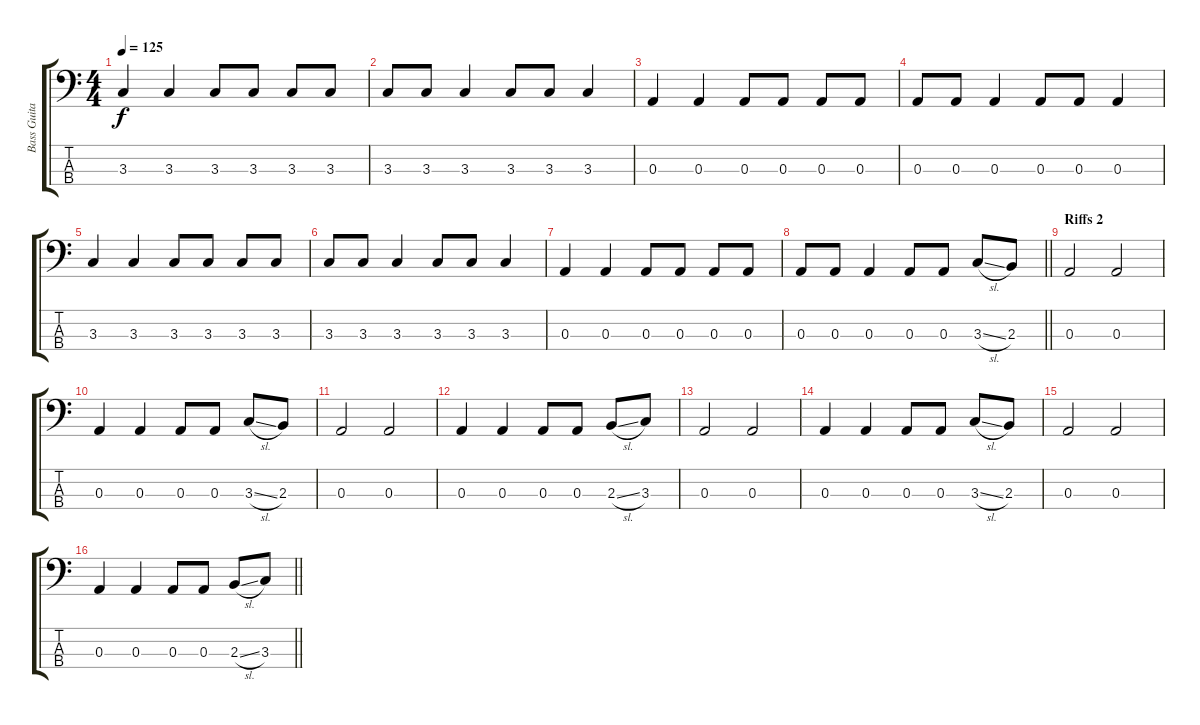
\track ("Bass Guitar " "Bass Guita") {instrument electricbassfinger}
\staff {score tabs}
\tuning (G2 D2 A1 E1) {hide}
\ts (4 4)
\tempo 125
\clef f4
\ks c
3.3.4{dy f} 3.3.4 3.3.8 3.3.8 3.3.8 3.3.8 |
3.3.8 3.3.8 3.3.4 3.3.8 3.3.8 3.3.4 |
0.3.4 0.3.4 0.3.8 0.3.8 0.3.8 0.3.8 |
0.3.8 0.3.8 0.3.4 0.3.8 0.3.8 0.3.4 |
3.3.4 3.3.4 3.3.8 3.3.8 3.3.8 3.3.8 |
3.3.8 3.3.8 3.3.4 3.3.8 3.3.8 3.3.4 |
0.3.4 0.3.4 0.3.8 0.3.8 0.3.8 0.3.8 |
\barLineRight lightlight
0.3.8 0.3.8 0.3.4 0.3.8 0.3.8 3.3{sl}.8 2.3.8 |
\section ("" "Riffs 2 ")
0.3.2 0.3.2 |
0.3.4 0.3.4 0.3.8 0.3.8 3.3{sl}.8 2.3.8 |
0.3.2 0.3.2 |
0.3.4 0.3.4 0.3.8 0.3.8 2.3{sl}.8 3.3.8 |
0.3.2 0.3.2 |
0.3.4 0.3.4 0.3.8 0.3.8 3.3{sl}.8 2.3.8 |
0.3.2 0.3.2 |
\barLineRight lightlight
0.3.4 0.3.4 0.3.8 0.3.8 2.3{sl}.8 3.3.8
